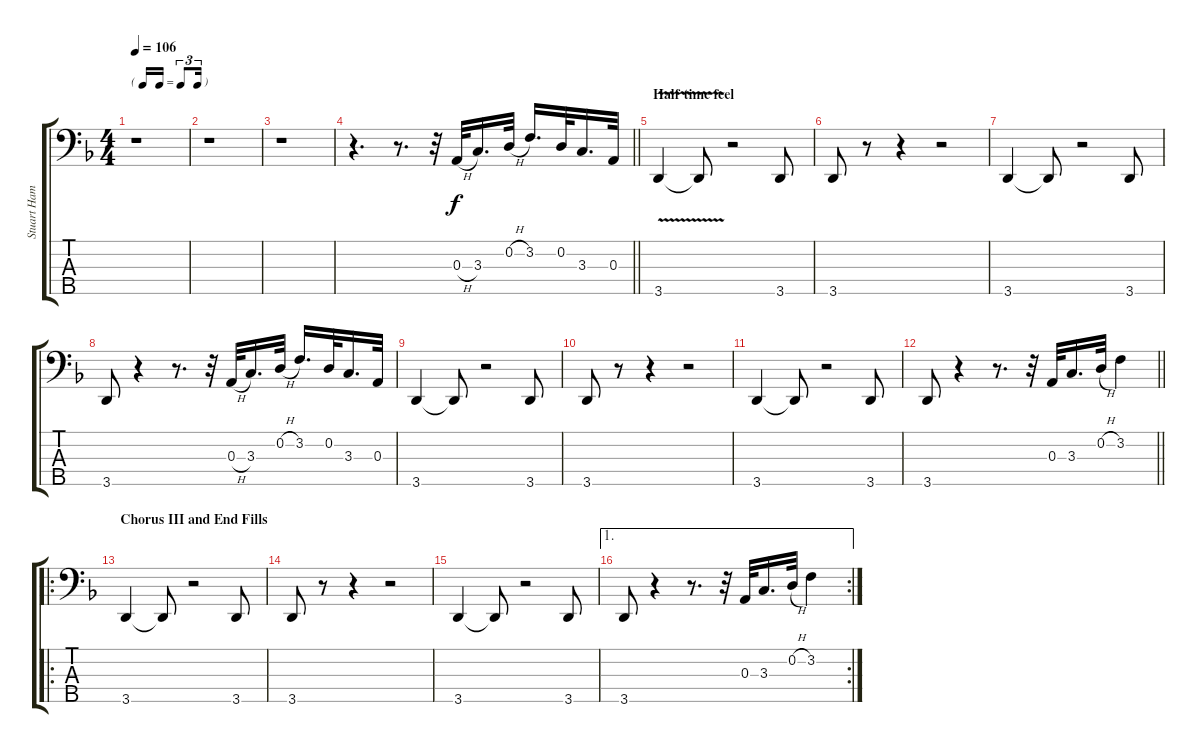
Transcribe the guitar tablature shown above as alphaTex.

\track ("Stuart Hamm (Bass I)" "Stuart Ham") {instrument slapbass2}
\staff {score tabs}
\tuning (G2 D2 A1 E1 B0) {hide}
\ts (4 4)
\tf triplet16th
\tempo 106
\clef f4
\ks f
r.1{dy f} |
r.1 |
r.1 |
\barLineRight lightlight
r.4{d} r.8{d} r.32 0.3{h}.32 3.3.16{d} 0.2{h}.32 3.2.16{d} 0.2.32 3.3.16{d} 0.3.32 |
\section ("" "Half time feel")
3.5{v}.4 3.5{t}.8 r.2 3.5.8 |
3.5.8 r.8 r.4 r.2 |
3.5.4 3.5{t}.8 r.2 3.5.8 |
3.5.8 r.4 r.8{d} r.32 0.3{h}.32 3.3.16{d} 0.2{h}.32 3.2.16{d} 0.2.32 3.3.16{d} 0.3.32 |
3.5.4 3.5{t}.8 r.2 3.5.8 |
3.5.8 r.8 r.4 r.2 |
3.5.4 3.5{t}.8 r.2 3.5.8 |
\barLineRight lightlight
3.5.8 r.4 r.8{d} r.32 0.3.32 3.3.16{d} 0.2{h}.32 3.2.4 |
\ro
\section ("" "Chorus III and End Fills")
3.5.4 3.5{t}.8 r.2 3.5.8 |
3.5.8 r.8 r.4 r.2 |
3.5.4 3.5{t}.8 r.2 3.5.8 |
\ae 1
\rc 2
3.5.8 r.4 r.8{d} r.32 0.3.32 3.3.16{d} 0.2{h}.32 3.2.4
